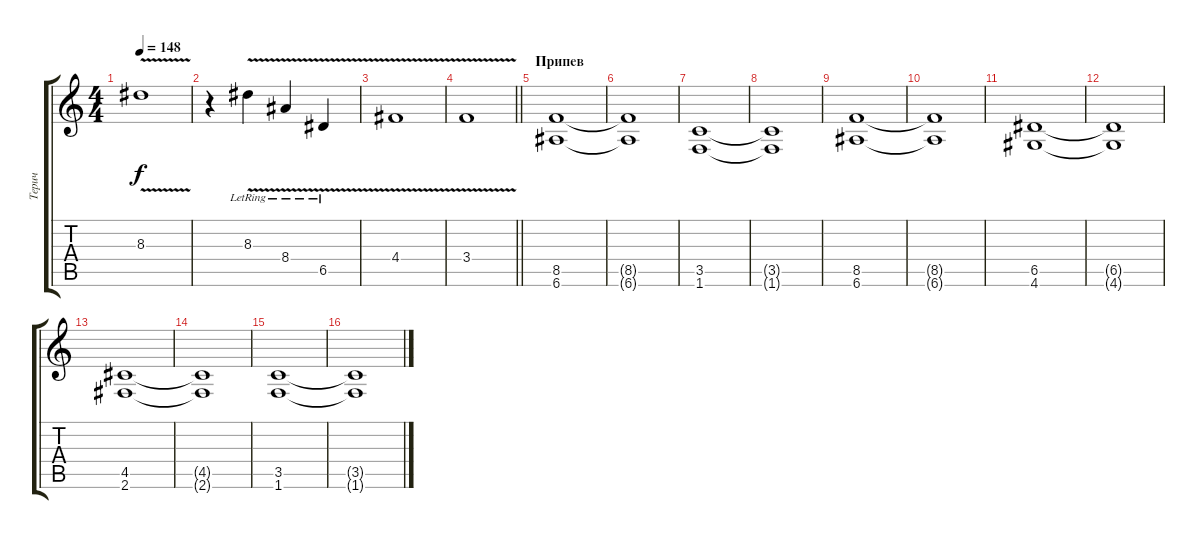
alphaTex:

\track ("Терич" "Терич") {instrument distortionguitar}
\staff {score tabs}
\tuning (E4 B3 G3 D3 A2 E2) {hide}
\ts (4 4)
\tempo 148
\clef g2
\ks c
8.3{v}.1{dy f} |
r.4 8.3{v lr}.4 8.4{v lr}.4 6.5{v lr}.4 |
4.4{v}.1 |
\barLineRight lightlight
3.4{v}.1 |
\section ("" "Припев")
(8.5 6.6).1{instrument distortionguitar} |
(8.5{t} 6.6{t}).1 |
(3.5 1.6).1 |
(3.5{t} 1.6{t}).1 |
(8.5 6.6).1 |
(8.5{t} 6.6{t}).1 |
(6.5 4.6).1 |
(6.5{t} 4.6{t}).1 |
(4.5 2.6).1 |
(4.5{t} 2.6{t}).1 |
(3.5 1.6).1 |
(3.5{t} 1.6{t}).1
